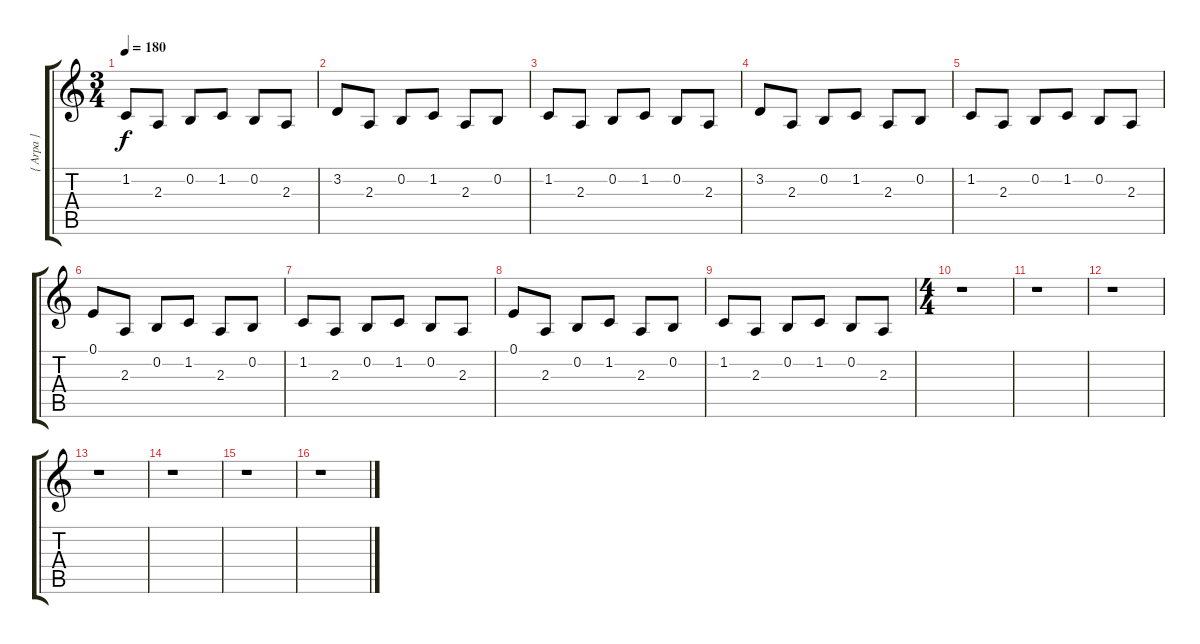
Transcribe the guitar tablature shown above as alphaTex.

\track ("{ Arpa }" "{ Arpa }") {instrument orchestralharp}
\staff {score tabs}
\tuning (E4 B3 G3 D3 A2 E2) {hide}
\ts (3 4)
\tempo 180
\clef g2
\ks c
1.2.8{dy f} 2.3.8 0.2.8 1.2.8 0.2.8 2.3.8 |
3.2.8 2.3.8 0.2.8 1.2.8 2.3.8 0.2.8 |
1.2.8 2.3.8 0.2.8 1.2.8 0.2.8 2.3.8 |
3.2.8 2.3.8 0.2.8 1.2.8 2.3.8 0.2.8 |
1.2.8 2.3.8 0.2.8 1.2.8 0.2.8 2.3.8 |
0.1.8 2.3.8 0.2.8 1.2.8 2.3.8 0.2.8 |
1.2.8 2.3.8 0.2.8 1.2.8 0.2.8 2.3.8 |
0.1.8 2.3.8 0.2.8 1.2.8 2.3.8 0.2.8 |
1.2.8 2.3.8 0.2.8 1.2.8 0.2.8 2.3.8 |
\ts (4 4)
r.1 |
r.1 |
r.1 |
r.1 |
r.1 |
r.1 |
r.1
